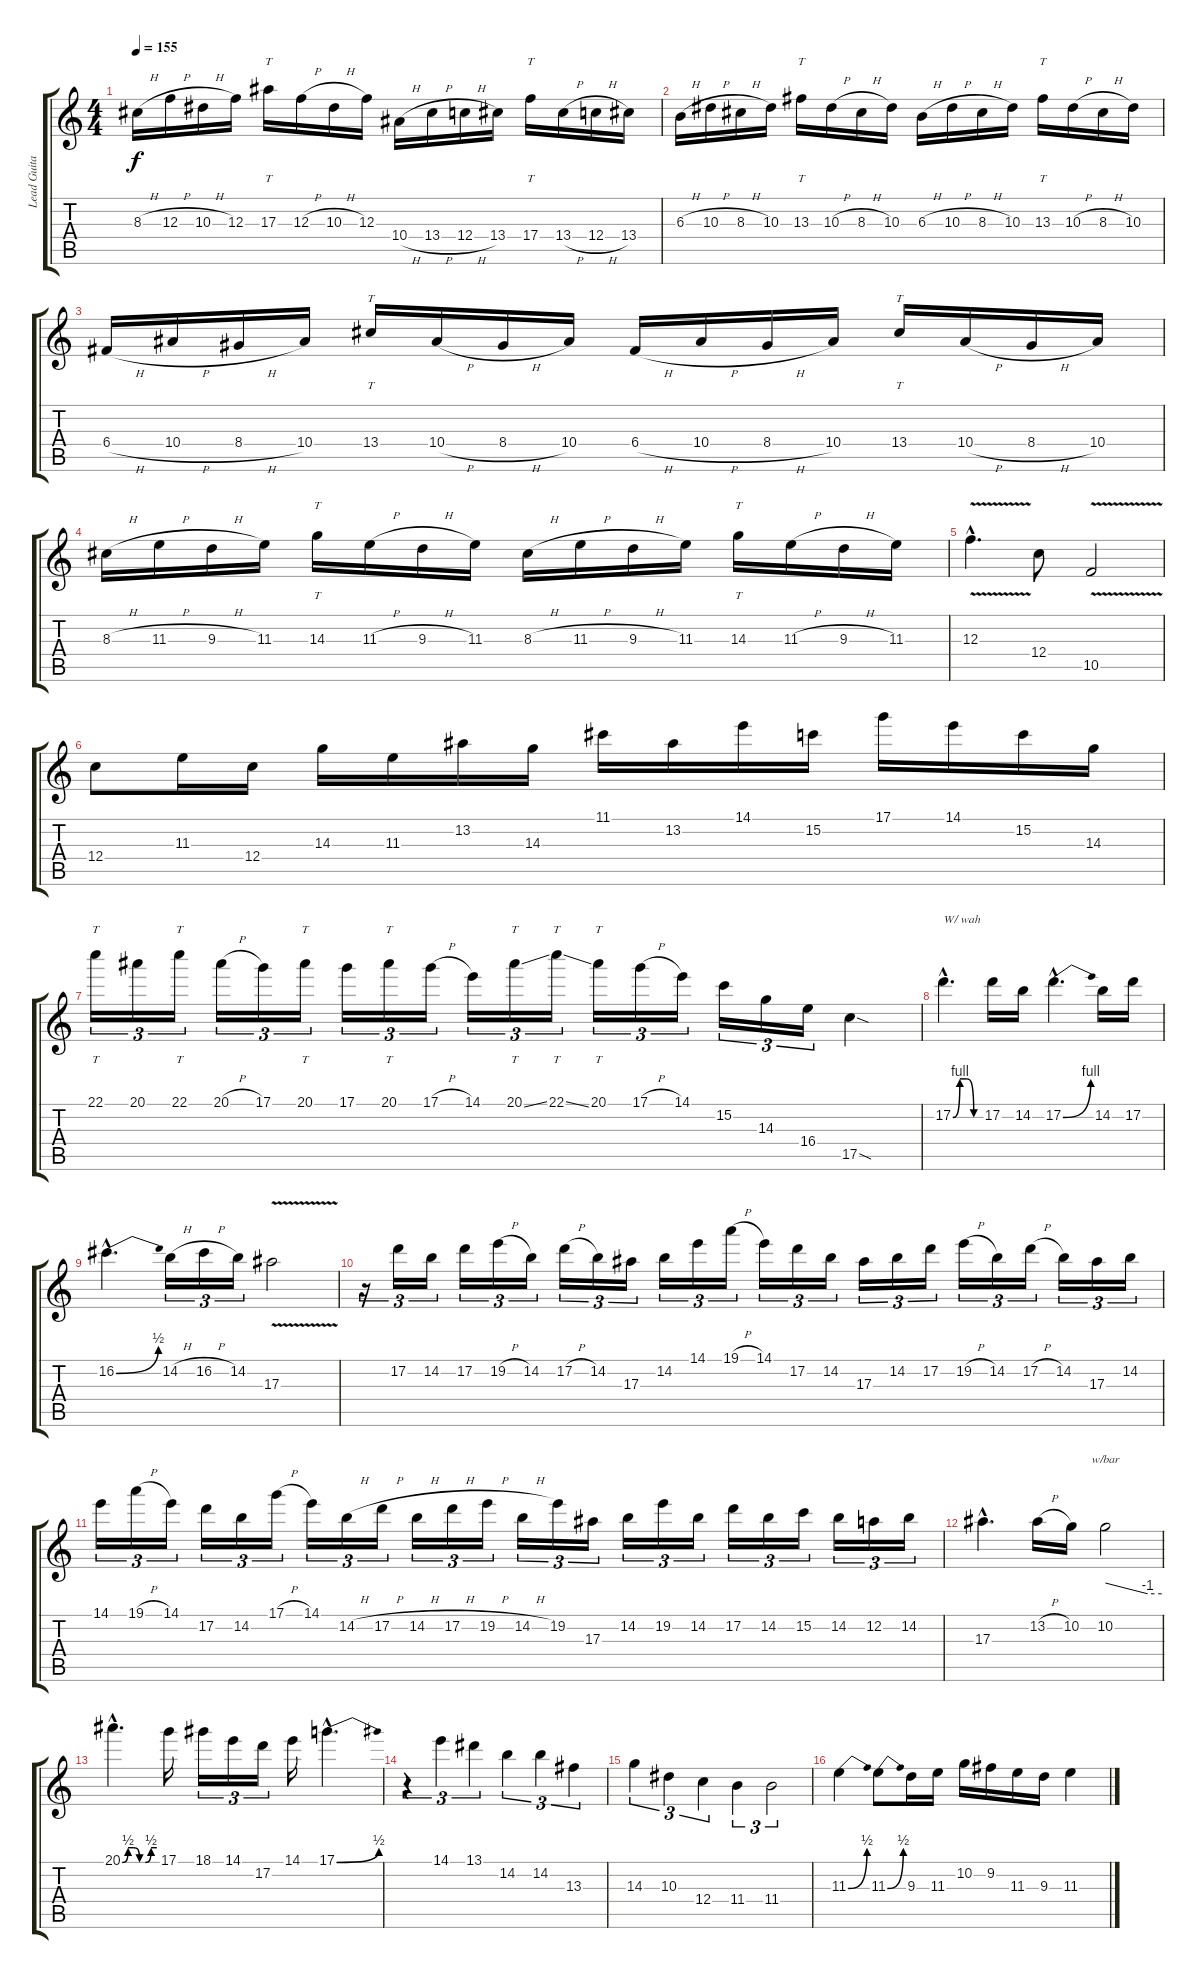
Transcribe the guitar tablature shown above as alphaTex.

\track ("Lead Guitar" "Lead Guita") {instrument overdrivenguitar}
\staff {score tabs}
\tuning (D4 A3 F3 C3 G2 D2) {hide}
\ts (4 4)
\tempo 155
\clef g2
\ks c
8.3{h}.16{dy f} 12.3{h}.16 10.3{h}.16 12.3.16 17.3.16{tt} 12.3{h}.16 10.3{h}.16 12.3.16 10.4{h}.16 13.4{h}.16 12.4{h}.16 13.4.16 17.4.16{tt} 13.4{h}.16 12.4{h}.16 13.4.16 |
6.3{h}.16 10.3{h}.16 8.3{h}.16 10.3.16 13.3.16{tt} 10.3{h}.16 8.3{h}.16 10.3.16 6.3{h}.16 10.3{h}.16 8.3{h}.16 10.3.16 13.3.16{tt} 10.3{h}.16 8.3{h}.16 10.3.16 |
6.4{h}.16 10.4{h}.16 8.4{h}.16 10.4.16 13.4.16{tt} 10.4{h}.16 8.4{h}.16 10.4.16 6.4{h}.16 10.4{h}.16 8.4{h}.16 10.4.16 13.4.16{tt} 10.4{h}.16 8.4{h}.16 10.4.16 |
8.3{h}.16 11.3{h}.16 9.3{h}.16 11.3.16 14.3.16{tt} 11.3{h}.16 9.3{h}.16 11.3.16 8.3{h}.16 11.3{h}.16 9.3{h}.16 11.3.16 14.3.16{tt} 11.3{h}.16 9.3{h}.16 11.3.16 |
12.3{v hac}.4{d} 12.4.8 10.5{v}.2 |
12.4.8 11.3.16 12.4.16 14.3.16 11.3.16 13.2.16 14.3.16 11.1.16 13.2.16 14.1.16 15.2.16 17.1.16 14.1.16 15.2.16 14.3.16 |
22.1.16{tt tu (3 2)} 20.1.16{tu (3 2)} 22.1.16{tt tu (3 2)} 20.1{h}.16{tu (3 2)} 17.1.16{tu (3 2)} 20.1.16{tt tu (3 2)} 17.1.16{tu (3 2)} 20.1.16{tt tu (3 2)} 17.1{h}.16{tu (3 2)} 14.1.16{tu (3 2)} 20.1{ss}.16{tt tu (3 2)} 22.1{ss}.16{tt tu (3 2)} 20.1.16{tt tu (3 2)} 17.1{h}.16{tu (3 2)} 14.1.16{tu (3 2)} 15.2.16{tu (3 2)} 14.3.16{tu (3 2)} 16.4.16{tu (3 2)} 17.5{sod}.4 |
17.2{be (custom 0 0 15 4 30 4 45 0 60 0) hac}.4{d txt "W/ wah"} 17.2.16 14.2.16 17.2{be (bend 0 0 60 4) hac}.4{d} 14.2.16 17.2.16 |
16.2{be (bend 0 0 60 2) hac}.4{d} 14.2{h}.16{tu (3 2)} 16.2{h}.16{tu (3 2)} 14.2.16{tu (3 2)} 17.3{v}.2 |
r.16{tu (3 2)} 17.2.16{tu (3 2)} 14.2.16{tu (3 2)} 17.2.16{tu (3 2)} 19.2{h}.16{tu (3 2)} 14.2.16{tu (3 2)} 17.2{h}.16{tu (3 2)} 14.2.16{tu (3 2)} 17.3.16{tu (3 2)} 14.2.16{tu (3 2)} 14.1.16{tu (3 2)} 19.1{h}.16{tu (3 2)} 14.1.16{tu (3 2)} 17.2.16{tu (3 2)} 14.2.16{tu (3 2)} 17.3.16{tu (3 2)} 14.2.16{tu (3 2)} 17.2.16{tu (3 2)} 19.2{h}.16{tu (3 2)} 14.2.16{tu (3 2)} 17.2{h}.16{tu (3 2)} 14.2.16{tu (3 2)} 17.3.16{tu (3 2)} 14.2.16{tu (3 2)} |
14.1.16{tu (3 2)} 19.1{h}.16{tu (3 2)} 14.1.16{tu (3 2)} 17.2.16{tu (3 2)} 14.2.16{tu (3 2)} 17.1{h}.16{tu (3 2)} 14.1.16{tu (3 2)} 14.2{h}.16{tu (3 2)} 17.2{h}.16{tu (3 2)} 14.2{h}.16{tu (3 2)} 17.2{h}.16{tu (3 2)} 19.2{h}.16{tu (3 2)} 14.2{h}.16{tu (3 2)} 19.2.16{tu (3 2)} 17.3.16{tu (3 2)} 14.2.16{tu (3 2)} 19.2.16{tu (3 2)} 14.2.16{tu (3 2)} 17.2.16{tu (3 2)} 14.2.16{tu (3 2)} 15.2.16{tu (3 2)} 14.2.16{tu (3 2)} 12.2.16{tu (3 2)} 14.2.16{tu (3 2)} |
17.3{hac}.4{d} 13.2{h}.16 10.2.16 10.2.2{tbe (custom default 0 0 45 -4 60 -4)} |
20.1{be (custom 0 0 10 2 20 2 30 0 40 0 50 2 60 2) hac}.4{d} 17.1.16 18.1.16{tu (3 2)} 14.1.16{tu (3 2)} 17.2.16{tu (3 2)} 14.1.16 17.1{be (bend 0 0 60 2) hac}.4{d} |
r.4{tu (3 2)} 14.1.4{tu (3 2)} 13.1.4{tu (3 2)} 14.2.4{tu (3 2)} 14.2.4{tu (3 2)} 13.3.4{tu (3 2)} |
14.3.4{tu (3 2)} 10.3.4{tu (3 2)} 12.4.4{tu (3 2)} 11.4.4{tu (3 2)} 11.4.2{tu (3 2)} |
11.3{be (bend 0 0 60 2)}.4 11.3{be (bend 0 0 60 2)}.8 9.3.16 11.3.16 10.2.16 9.2.16 11.3.16 9.3.16 11.3.4
